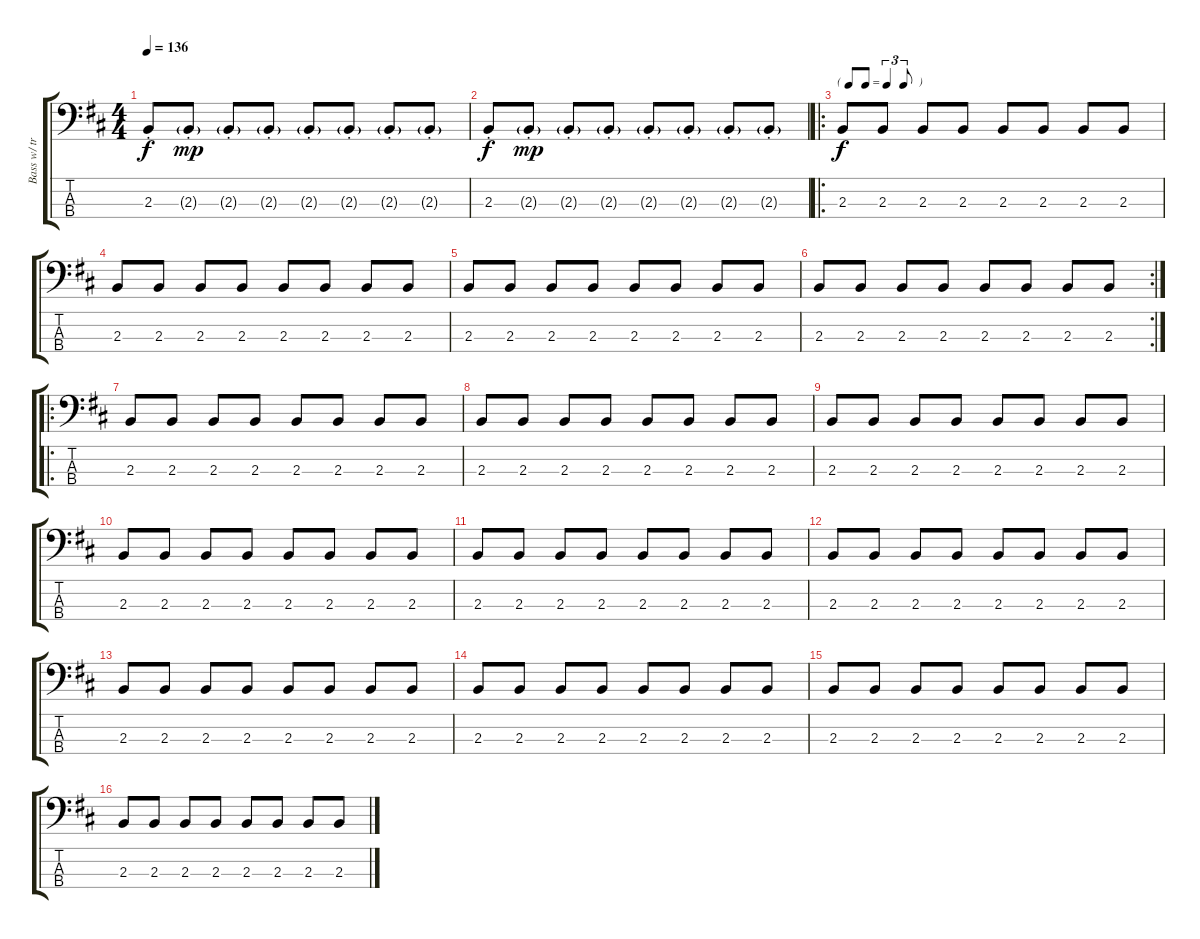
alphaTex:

\track ("Bass w/ treble rolled up" "Bass w/ tr") {instrument electricbassfinger}
\staff {score tabs}
\tuning (G2 D2 A1 E1) {hide}
\ts (4 4)
\tempo 136
\clef f4
\ks d
2.3{st}.8{dy f instrument electricbassfinger} 2.3{g st}.8{dy mp} 2.3{g st}.8 2.3{g st}.8 2.3{g st}.8 2.3{g st}.8 2.3{g st}.8 2.3{g st}.8 |
2.3{st}.8{dy f} 2.3{g st}.8{dy mp} 2.3{g st}.8 2.3{g st}.8 2.3{g st}.8 2.3{g st}.8 2.3{g st}.8 2.3{g st}.8 |
\ro
\tf triplet8th
2.3.8{dy f} 2.3.8 2.3.8 2.3.8 2.3.8 2.3.8 2.3.8 2.3.8 |
2.3.8 2.3.8 2.3.8 2.3.8 2.3.8 2.3.8 2.3.8 2.3.8 |
2.3.8 2.3.8 2.3.8 2.3.8 2.3.8 2.3.8 2.3.8 2.3.8 |
\rc 2
2.3.8 2.3.8 2.3.8 2.3.8 2.3.8 2.3.8 2.3.8 2.3.8 |
\ro
2.3.8 2.3.8 2.3.8 2.3.8 2.3.8 2.3.8 2.3.8 2.3.8 |
2.3.8 2.3.8 2.3.8 2.3.8 2.3.8 2.3.8 2.3.8 2.3.8 |
2.3.8 2.3.8 2.3.8 2.3.8 2.3.8 2.3.8 2.3.8 2.3.8 |
2.3.8 2.3.8 2.3.8 2.3.8 2.3.8 2.3.8 2.3.8 2.3.8 |
2.3.8 2.3.8 2.3.8 2.3.8 2.3.8 2.3.8 2.3.8 2.3.8 |
2.3.8 2.3.8 2.3.8 2.3.8 2.3.8 2.3.8 2.3.8 2.3.8 |
2.3.8 2.3.8 2.3.8 2.3.8 2.3.8 2.3.8 2.3.8 2.3.8 |
2.3.8 2.3.8 2.3.8 2.3.8 2.3.8 2.3.8 2.3.8 2.3.8 |
2.3.8 2.3.8 2.3.8 2.3.8 2.3.8 2.3.8 2.3.8 2.3.8 |
2.3.8 2.3.8 2.3.8 2.3.8 2.3.8 2.3.8 2.3.8 2.3.8
